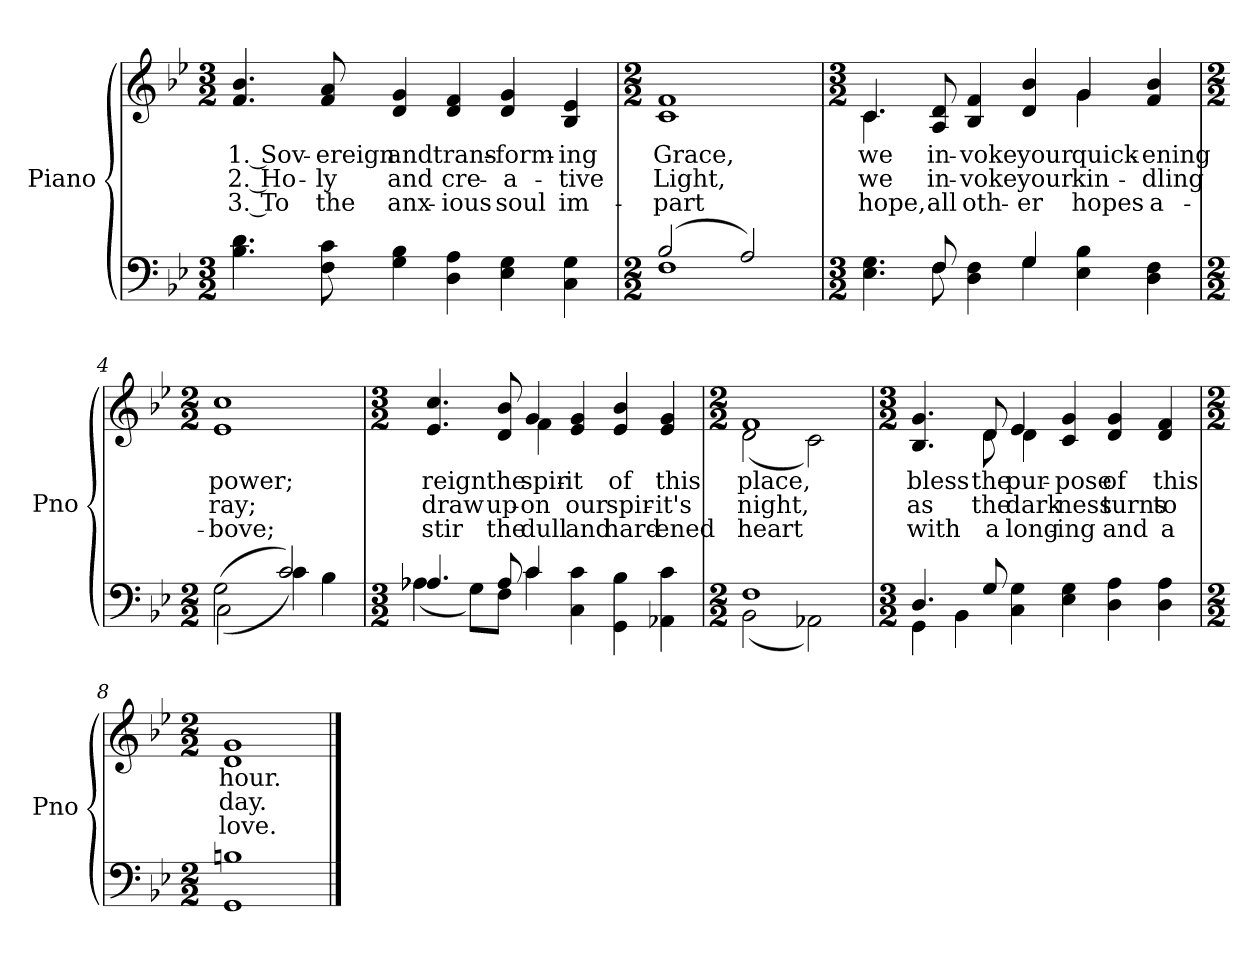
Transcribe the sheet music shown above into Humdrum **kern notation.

**kern	**kern	**text	**text	**text
*part2	*part1	*part1	*part1	*part1
*staff2	*staff1	*staff1	*staff1	*staff1
*I"Piano	*I"Piano	*	*	*
*I'Pno	*I'Pno	*	*	*
*clefF4	*clefG2	*	*	*
*k[b-e-]	*k[b-e-]	*	*	*
*M3/2	*M3/2	*	*	*
*MM138	*MM138	*	*	*
=1	=1	=1	=1	=1
!	!	!LO:LY:b	!LO:LY:b	!LO:LY:b
4.B-\ 4.d\	4.f/ 4.b-/	1. Sov-	2. Ho-	3. To
!	!	!LO:LY:b	!LO:LY:b	!LO:LY:b
8F\ 8c\	8f/ 8a/	-ereign	-ly	the
!	!	!LO:LY:b	!LO:LY:b	!LO:LY:b
4G\ 4B-\	4d/ 4g/	and	and	anx-
!	!	!LO:LY:b	!LO:LY:b	!LO:LY:b
4D\ 4A\	4d/ 4f/	trans-	cre-	-ious
!	!	!LO:LY:b	!LO:LY:b	!LO:LY:b
4E-\ 4G\	4d/ 4g/	-form-	-a-	soul
!	!	!LO:LY:b	!LO:LY:b	!LO:LY:b
4C\ 4G\	4B-/ 4e-/	-ing	-tive	im-
=2	=2	=2	=2	=2
*M2/2	*M2/2	*	*	*
*^	*	*	*	*
!	!	!	!LO:LY:b	!LO:LY:b	!LO:LY:b
*	*	*^	*	*	*
(>2B-/	1F	1f	1c	Grace,	Light,	-part
2A/)	.	.	.	.	.	.
!!LO:LB:g=z	!!
=3	=3	=3	=3	=3	=3	=3
*M3/2	*	*M3/2	*	*	*	*
!	!	!	!	!LO:LY:b	!LO:LY:b	!LO:LY:b
4.E-\ 4.G\	4.ryy	4.c/	4.c\	we	we	hope,
!	!	!	!	!LO:LY:b	!LO:LY:b	!LO:LY:b
8F\	8F/	8A/ 8d/	8ryy	in-	in-	all
!	!	!	!	!LO:LY:b	!LO:LY:b	!LO:LY:b
*	*	*v	*v	*	*	*
4D\ 4F\	4ryy	4B-/ 4f/	-voke	-voke	oth-
!	!	!	!LO:LY:b	!LO:LY:b	!LO:LY:b
4G\	4G/	4d/ 4b-/	your	your	-er
!	!	!	!LO:LY:b	!LO:LY:b	!LO:LY:b
*	*	*^	*	*	*
4E-\ 4B-\	2ryy	4g/	4g\	quick-	kin-	hopes
!	!	!	!	!LO:LY:b	!LO:LY:b	!LO:LY:b
4D\ 4F\	.	4f/ 4b-/	4ryy	-ening	-dling	a-
=4	=4	=4	=4	=4	=4	=4
*M2/2	*	*M2/2	*	*	*	*
!	!	!	!	!LO:LY:b	!LO:LY:b	!LO:LY:b
(2G\	(<2C\	1cc	1e-	power;	ray;	-bove;
2c/)	4c\)	.	.	.	.	.
.	4B-\	.	.	.	.	.
!!LO:LB:g=z	!!
=5	=5	=5	=5	=5	=5	=5
*M3/2	*	*M3/2	*	*	*	*
!	!	!	!	!LO:LY:b	!LO:LY:b	!LO:LY:b
4.A-X/	(<4A-\	4.e-/ 4.cc/	2ryy	reign	draw	stir
.	8G\L)	.	.	.	.	.
!	!	!	!	!LO:LY:b	!LO:LY:b	!LO:LY:b
8A-/	8F\J	8d/ 8b-/	.	the	up-	the
!	!	!	!	!LO:LY:b	!LO:LY:b	!LO:LY:b
4c/	4c\	4g/	4f\	spir-	-on	dull
!	!	!	!	!LO:LY:b	!LO:LY:b	!LO:LY:b
4C\ 4c\	2.ryy	4e-/ 4g/	2.ryy	-it	our	and
!	!	!	!	!LO:LY:b	!LO:LY:b	!LO:LY:b
4GG\ 4B-\	.	4e-/ 4b-/	.	of	spir-	hard-
!	!	!	!	!LO:LY:b	!LO:LY:b	!LO:LY:b
4AA-X\ 4c\	.	4e-/ 4g/	.	this	-it's	-ened
=6	=6	=6	=6	=6	=6	=6
*M2/2	*	*M2/2	*	*	*	*
!	!	!	!	!LO:LY:b	!LO:LY:b	!LO:LY:b
1F	(<2BB-\	1f	(<2d\	place,	night,	heart
.	2AA-X\)	.	2c\)	.	.	.
!!LO:PB:g=z	!!
=7	=7	=7	=7	=7	=7	=7
*M3/2	*	*M3/2	*	*	*	*
!	!	!	!	!LO:LY:b	!LO:LY:b	!LO:LY:b
4.D/	4GG\	4.B-/ 4.g/	4.ryy	bless	as	with
.	4BB-\	.	.	.	.	.
!	!	!	!	!LO:LY:b	!LO:LY:b	!LO:LY:b
8G/	.	8d/	8d\	the	the	a
!	!	!	!	!LO:LY:b	!LO:LY:b	!LO:LY:b
4C\ 4G\	1ryy	4e-/	4d\	pur-	dark-	long-
!	!	!	!	!LO:LY:b	!LO:LY:b	!LO:LY:b
4E-\ 4G\	.	4c/ 4g/	2.ryy	-pose	-ness	-ing
!	!	!	!	!LO:LY:b	!LO:LY:b	!LO:LY:b
4D\ 4A\	.	4d/ 4g/	.	of	turns	and
!	!	!	!	!LO:LY:b	!LO:LY:b	!LO:LY:b
4D\ 4A\	.	4d/ 4f/	.	this	to	a
=8	=8	=8	=8	=8	=8	=8
*M2/2	*	*M2/2	*	*	*	*
!	!	!	!	!LO:LY:b	!LO:LY:b	!LO:LY:b
1Bn	1GG	1g	1d	hour.	day.	love.
*v	*v	*	*	*	*	*
*	*v	*v	*	*	*
==	==	==	==	==
*-	*-	*-	*-	*-
